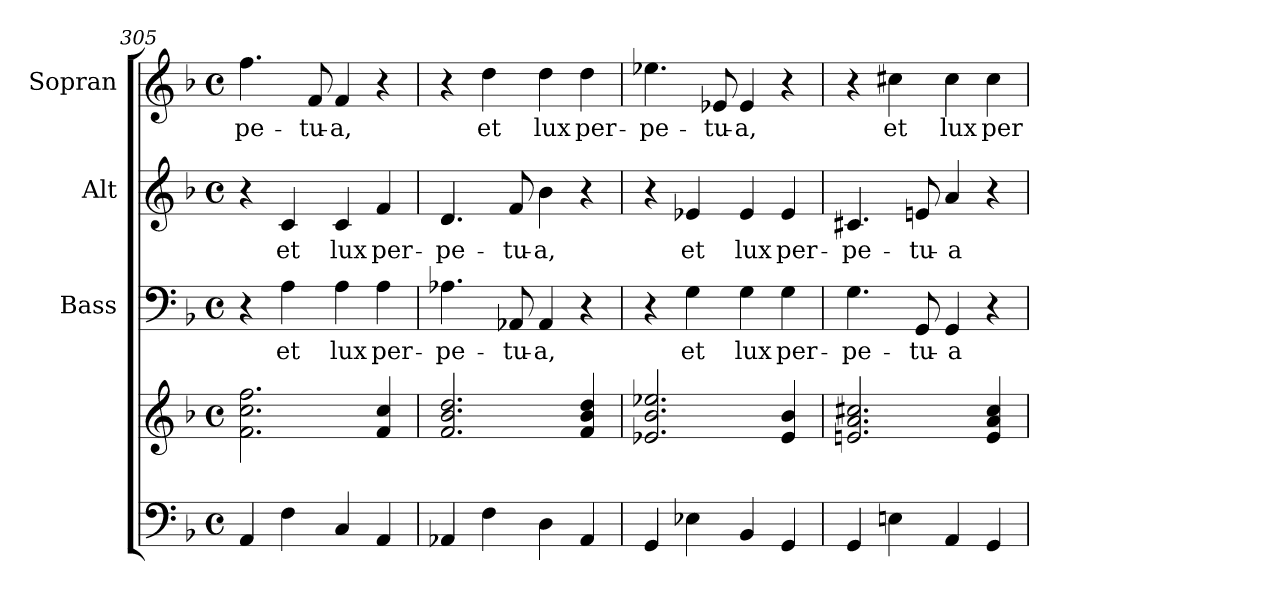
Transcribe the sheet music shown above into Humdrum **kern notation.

**kern	**kern	**kern	**text	**kern	**text	**kern	**text
*part4	*part4	*part3	*part3	*part2	*part2	*part1	*part1
*staff5	*staff4	*staff3	*staff3	*staff2	*staff2	*staff1	*staff1
*	*	*I"Bass	*	*I"Alt	*	*I"Sopran	*
*	*	*I'B.	*	*I'A.	*	*I'S.	*
*clefF4	*clefG2	*clefF4	*	*clefG2	*	*clefG2	*
*k[b-]	*k[b-]	*k[b-]	*	*k[b-]	*	*k[b-]	*
*F:	*F:	*F:	*	*F:	*	*F:	*
*M4/4	*M4/4	*M4/4	*	*M4/4	*	*M4/4	*
*met(c)	*met(c)	*met(c)	*	*met(c)	*	*met(c)	*
=305	=305	=305	=305	=305	=305	=305	=305
!	!	!	!	!	!	!	!LO:LY:b
4AA/	2.f\ 2.cc\ 2.ff\	4r	.	4r	.	4.ff\	-pe-
!	!	!	!LO:LY:b	!	!LO:LY:b	!	!
4F\	.	4A\	et	4c/	et	.	.
!	!	!	!	!	!	!	!LO:LY:b
.	.	.	.	.	.	8f/	-tu-
!	!	!	!LO:LY:b	!	!LO:LY:b	!	!LO:LY:b
4C/	.	4A\	lux	4c/	lux	4f/	-a,
!	!	!	!LO:LY:b	!	!LO:LY:b	!	!
4AA/	4f/ 4cc/	4A\	per-	4f/	per-	4r	.
=306	=306	=306	=306	=306	=306	=306	=306
!	!	!	!LO:LY:b	!	!LO:LY:b	!	!
4AA-X/	2.f/ 2.b-/ 2.dd/	4.A-X\	-pe-	4.d/	-pe-	4r	.
!	!	!	!	!	!	!	!LO:LY:b
4F\	.	.	.	.	.	4dd\	et
!	!	!	!LO:LY:b	!	!LO:LY:b	!	!
.	.	8AA-X/	-tu-	8f/	-tu-	.	.
!	!	!	!LO:LY:b	!	!LO:LY:b	!	!LO:LY:b
4D\	.	4AA-/	-a,	4b-\	-a,	4dd\	lux
!	!	!	!	!	!	!	!LO:LY:b
4AA-/	4f/ 4b-/ 4dd/	4r	.	4r	.	4dd\	per-
!!LO:LB:g=z
=307	=307	=307	=307	=307	=307	=307	=307
!	!	!	!	!	!	!	!LO:LY:b
4GG/	2.e-X/ 2.b-/ 2.ee-X/	4r	.	4r	.	4.ee-X\	-pe-
!	!	!	!LO:LY:b	!	!LO:LY:b	!	!
4E-X\	.	4G\	et	4e-X/	et	.	.
!	!	!	!	!	!	!	!LO:LY:b
.	.	.	.	.	.	8e-X/	-tu-
!	!	!	!LO:LY:b	!	!LO:LY:b	!	!LO:LY:b
4BB-/	.	4G\	lux	4e-/	lux	4e-/	-a,
!	!	!	!LO:LY:b	!	!LO:LY:b	!	!
4GG/	4e-/ 4b-/	4G\	per-	4e-/	per-	4r	.
=308	=308	=308	=308	=308	=308	=308	=308
!	!	!	!LO:LY:b	!	!LO:LY:b	!	!
4GG/	2.en/ 2.a/ 2.cc#X/	4.G\	-pe-	4.c#X/	-pe-	4r	.
!	!	!	!	!	!	!	!LO:LY:b
4En\	.	.	.	.	.	4cc#X\	et
!	!	!	!LO:LY:b	!	!LO:LY:b	!	!
.	.	8GG/	-tu-	8en/	-tu-	.	.
!	!	!	!LO:LY:b	!	!LO:LY:b	!	!LO:LY:b
4AA/	.	4GG/	-a	4a/	-a	4cc#\	lux
!	!	!	!	!	!	!	!LO:LY:b
4GG/	4e/ 4a/ 4cc#/	4r	.	4r	.	4cc#\	per-
=	=	=	=	=	=	=	=
*-	*-	*-	*-	*-	*-	*-	*-
